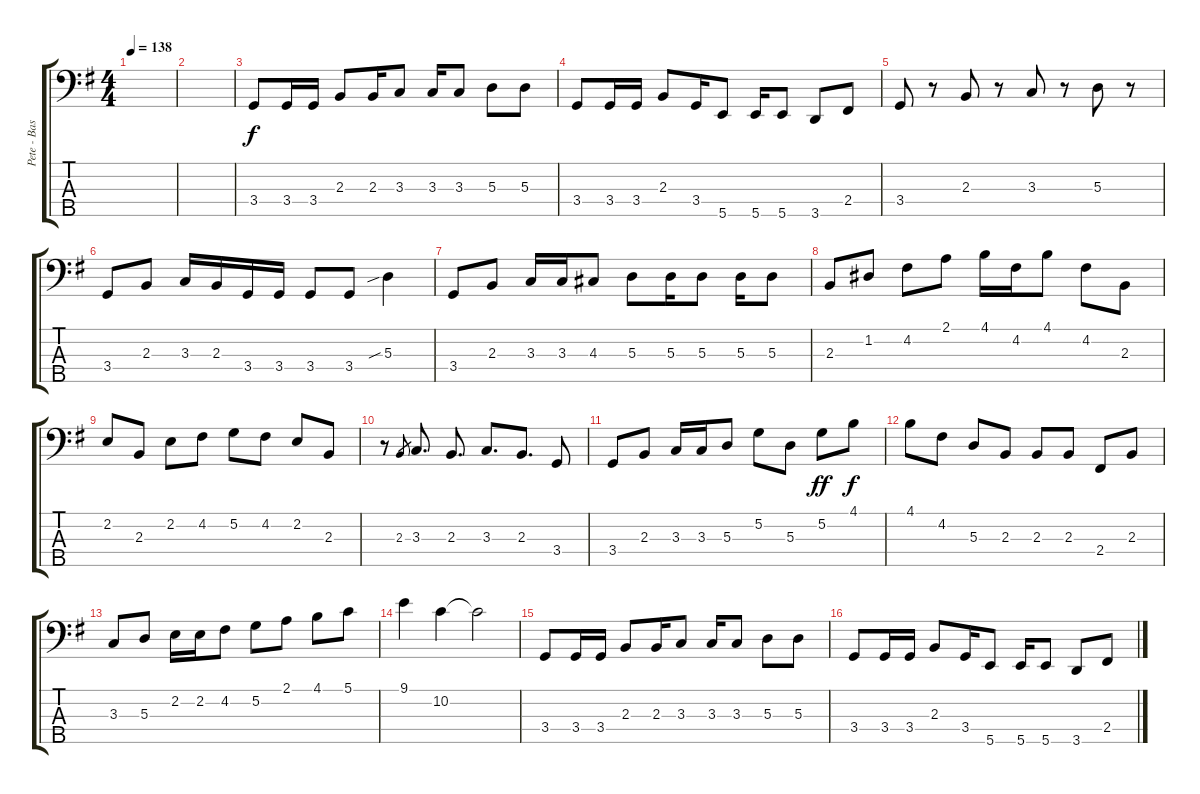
\track ("Pete - Bass" "Pete - Bas") {instrument electricbassfinger}
\staff {score tabs}
\tuning (G2 D2 A1 E1 B0) {hide}
\ts (4 4)
\tempo 138
\clef f4
\ks g
|
|
3.4.8 3.4.16 3.4.16 2.3.8 2.3.16 3.3.8 3.3.16 3.3.8 5.3.8 5.3.8 |
3.4.8 3.4.16 3.4.16 2.3.8 3.4.16 5.5.8 5.5.16 5.5.8 3.5.8 2.4.8 |
3.4.8 r.8 2.3.8 r.8 3.3.8 r.8 5.3.8 r.8 |
3.4.8 2.3.8 3.3.16 2.3.16 3.4.16 3.4.16 3.4.8 3.4.8 5.3{sib}.4 |
3.4.8 2.3.8 3.3.16 3.3.16 4.3.8 5.3.8 5.3.16 5.3.8 5.3.16 5.3.8 |
2.3.8 1.2.8 4.2.8 2.1.8 4.1.16 4.2.16 4.1.8 4.2.8 2.3.8 |
2.2.8 2.3.8 2.2.8 4.2.8 5.2.8 4.2.8 2.2.8 2.3.8 |
r.8 2.3.8{gr} 3.3.8{d} 2.3.8{d} 3.3.8{d} 2.3.8{d} 3.4.8 |
3.4.8 2.3.8 3.3.16 3.3.16 5.3.8 5.2.8 5.3.8 5.2.8{dy ff} 4.1.8{dy f} |
4.1.8 4.2.8 5.3.8 2.3.8 2.3.8 2.3.8 2.4.8 2.3.8 |
3.3.8 5.3.8 2.2.16 2.2.16 4.2.8 5.2.8 2.1.8 4.1.8 5.1.8 |
9.1.4 10.2.4 10.2{t}.2 |
3.4.8 3.4.16 3.4.16 2.3.8 2.3.16 3.3.8 3.3.16 3.3.8 5.3.8 5.3.8 |
3.4.8 3.4.16 3.4.16 2.3.8 3.4.16 5.5.8 5.5.16 5.5.8 3.5.8 2.4.8
